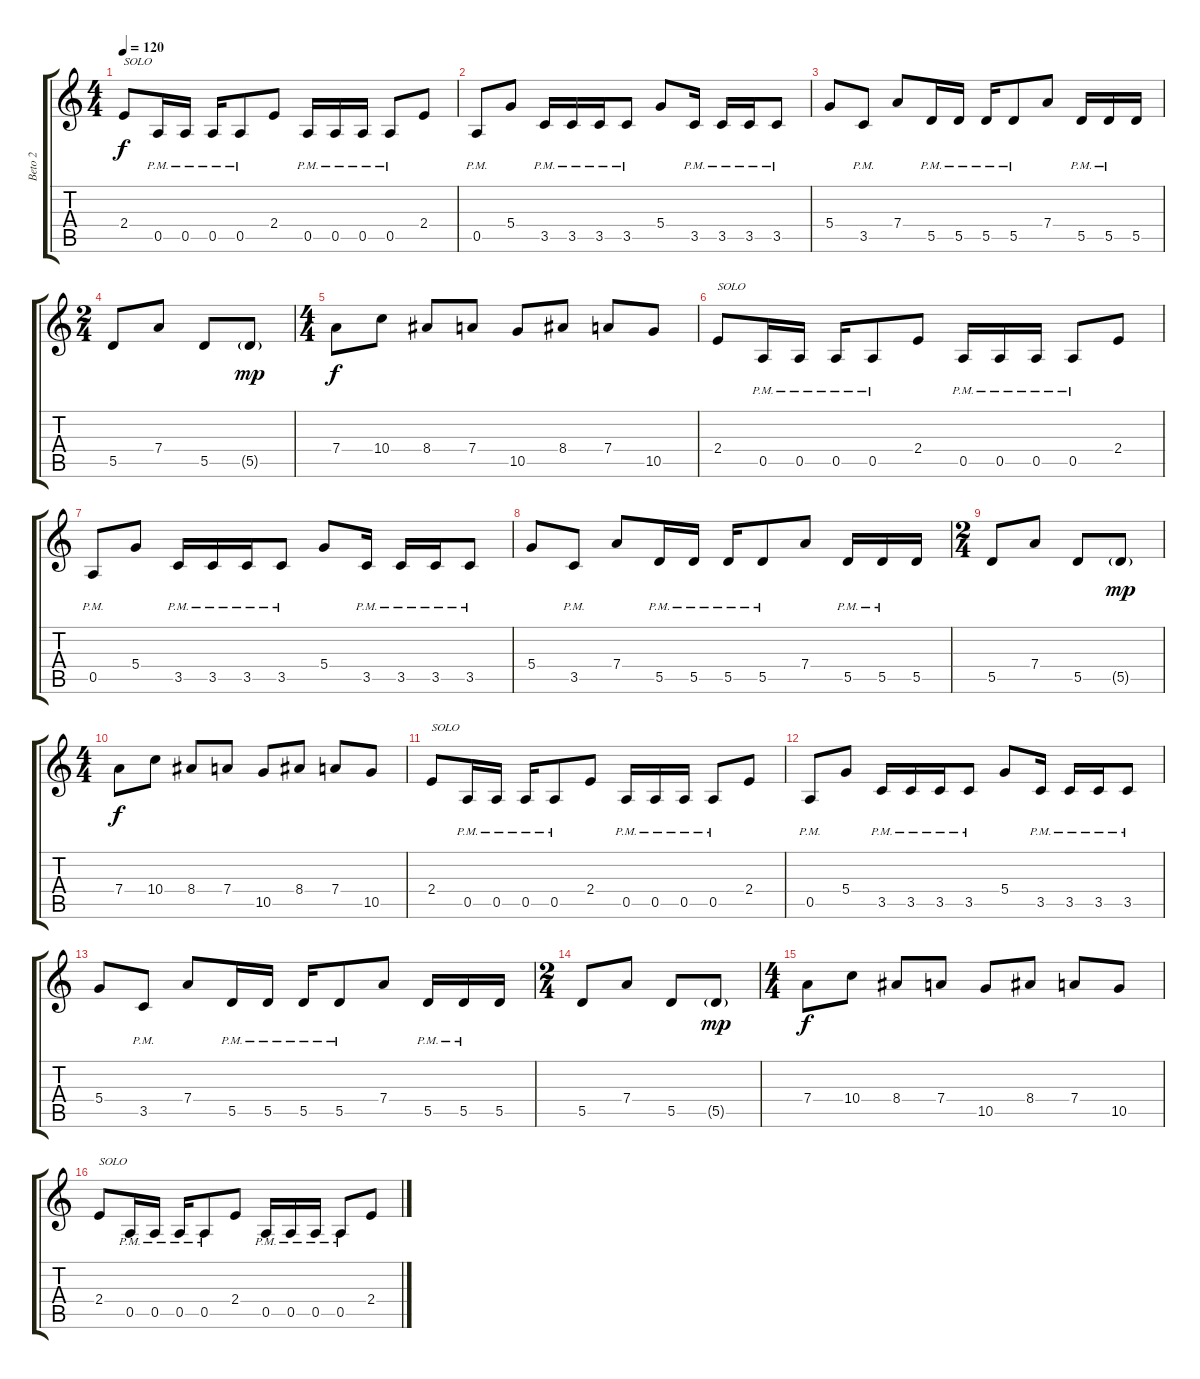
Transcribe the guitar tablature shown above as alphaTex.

\track ("Beto 2" "Beto 2") {instrument distortionguitar}
\staff {score tabs}
\tuning (E4 B3 G3 D3 A2 E2) {hide}
\ts (4 4)
\tempo 120
\clef g2
\ks c
2.4.8{txt "SOLO" dy f} 0.5{pm}.16 0.5{pm}.16 0.5{pm}.16 0.5{pm}.8 2.4.8 0.5{pm}.16 0.5{pm}.16 0.5{pm}.16 0.5{pm}.8 2.4.8 |
0.5{pm}.8 5.4.8 3.5{pm}.16 3.5{pm}.16 3.5{pm}.16 3.5{pm}.8 5.4.8 3.5{pm}.16 3.5{pm}.16 3.5{pm}.16 3.5{pm}.8 |
5.4.8 3.5{pm}.8 7.4.8 5.5{pm}.16 5.5{pm}.16 5.5{pm}.16 5.5{pm}.8 7.4.8 5.5{pm}.16 5.5{pm}.16 5.5.16 |
\ts (2 4)
5.5.8 7.4.8 5.5.8 5.5{g}.8{dy mp} |
\ts (4 4)
7.4.8{dy f} 10.4.8 8.4.8 7.4.8 10.5.8 8.4.8 7.4.8 10.5.8 |
2.4.8{txt "SOLO"} 0.5{pm}.16 0.5{pm}.16 0.5{pm}.16 0.5{pm}.8 2.4.8 0.5{pm}.16 0.5{pm}.16 0.5{pm}.16 0.5{pm}.8 2.4.8 |
0.5{pm}.8 5.4.8 3.5{pm}.16 3.5{pm}.16 3.5{pm}.16 3.5{pm}.8 5.4.8 3.5{pm}.16 3.5{pm}.16 3.5{pm}.16 3.5{pm}.8 |
5.4.8 3.5{pm}.8 7.4.8 5.5{pm}.16 5.5{pm}.16 5.5{pm}.16 5.5{pm}.8 7.4.8 5.5{pm}.16 5.5{pm}.16 5.5.16 |
\ts (2 4)
5.5.8 7.4.8 5.5.8 5.5{g}.8{dy mp} |
\ts (4 4)
7.4.8{dy f} 10.4.8 8.4.8 7.4.8 10.5.8 8.4.8 7.4.8 10.5.8 |
2.4.8{txt "SOLO"} 0.5{pm}.16 0.5{pm}.16 0.5{pm}.16 0.5{pm}.8 2.4.8 0.5{pm}.16 0.5{pm}.16 0.5{pm}.16 0.5{pm}.8 2.4.8 |
0.5{pm}.8 5.4.8 3.5{pm}.16 3.5{pm}.16 3.5{pm}.16 3.5{pm}.8 5.4.8 3.5{pm}.16 3.5{pm}.16 3.5{pm}.16 3.5{pm}.8 |
5.4.8 3.5{pm}.8 7.4.8 5.5{pm}.16 5.5{pm}.16 5.5{pm}.16 5.5{pm}.8 7.4.8 5.5{pm}.16 5.5{pm}.16 5.5.16 |
\ts (2 4)
5.5.8 7.4.8 5.5.8 5.5{g}.8{dy mp} |
\ts (4 4)
7.4.8{dy f} 10.4.8 8.4.8 7.4.8 10.5.8 8.4.8 7.4.8 10.5.8 |
2.4.8{txt "SOLO"} 0.5{pm}.16 0.5{pm}.16 0.5{pm}.16 0.5{pm}.8 2.4.8 0.5{pm}.16 0.5{pm}.16 0.5{pm}.16 0.5{pm}.8 2.4.8
